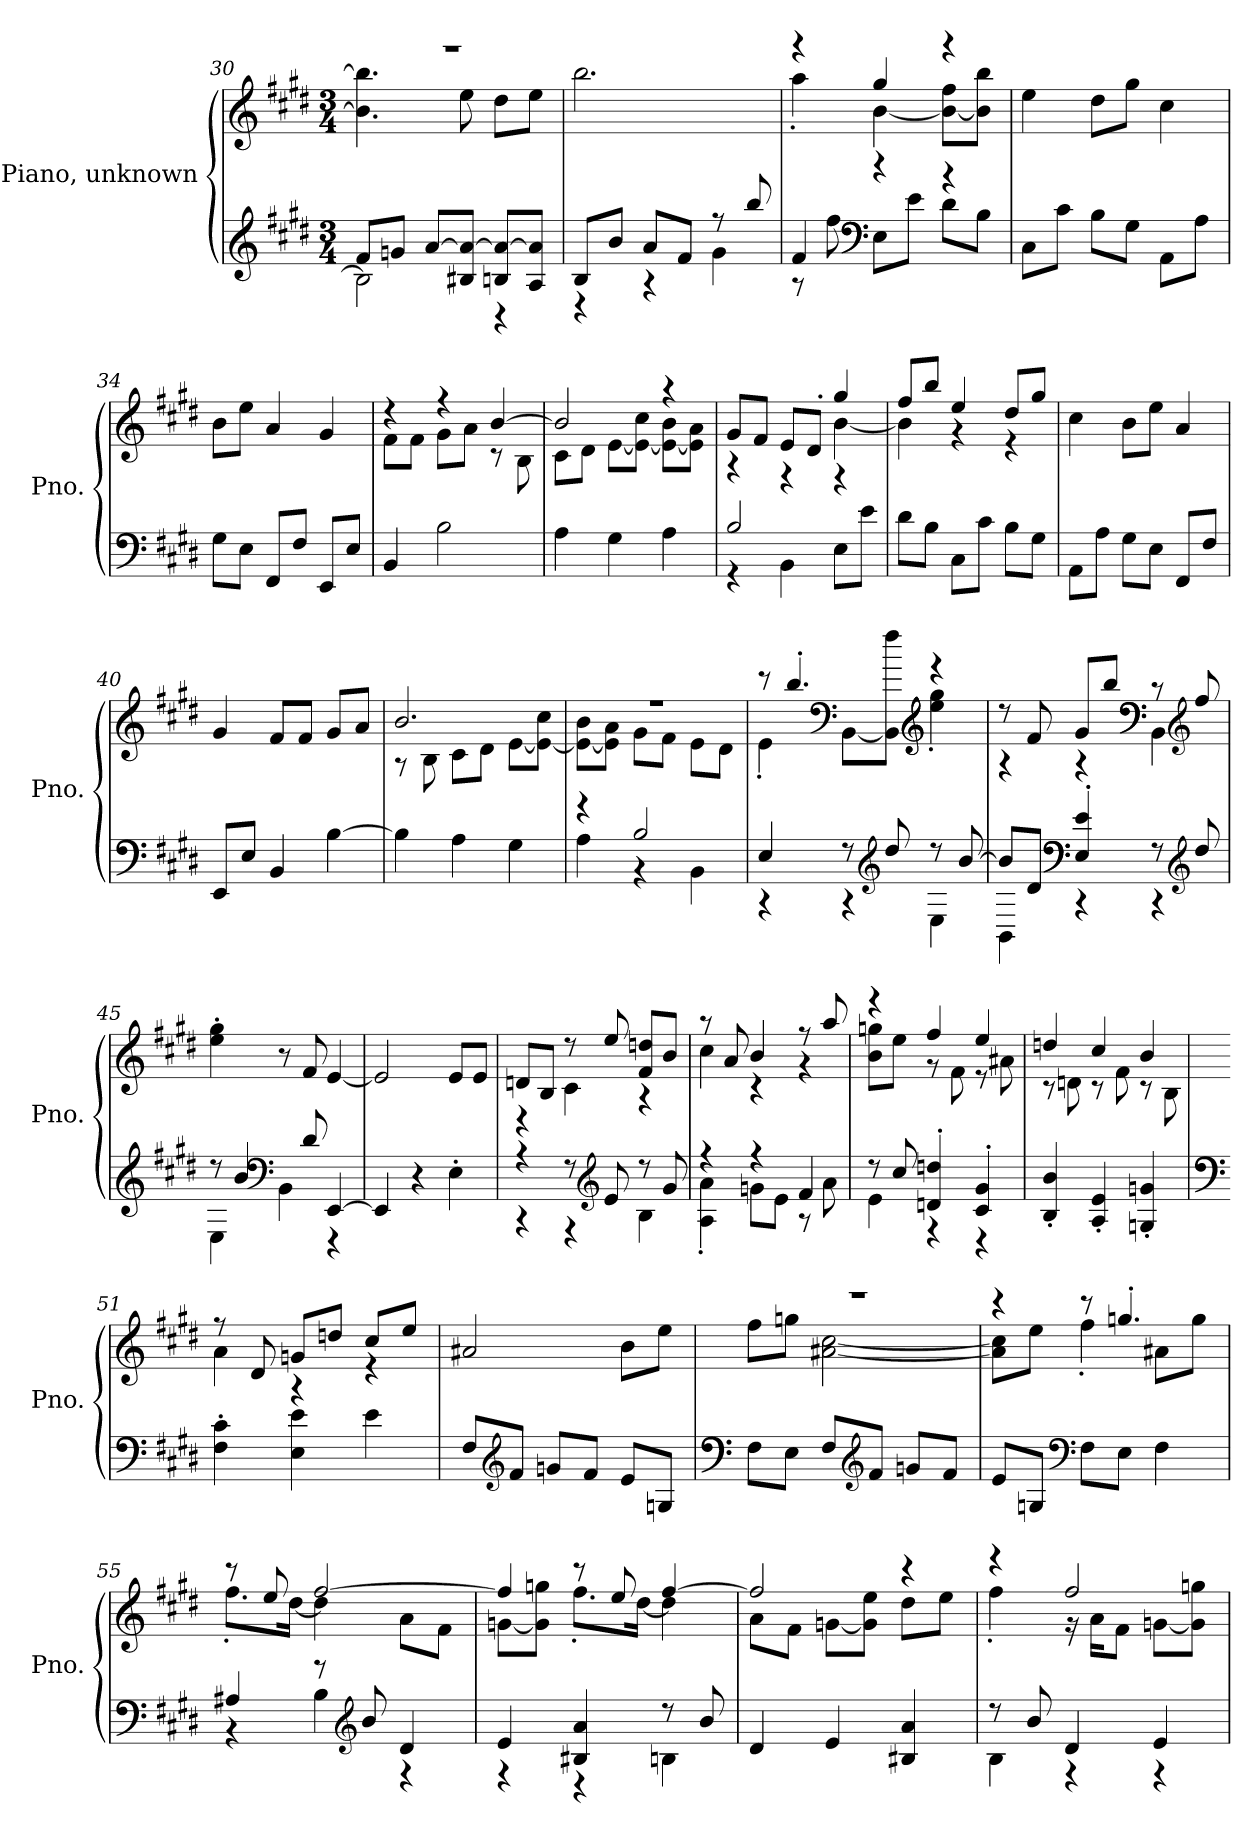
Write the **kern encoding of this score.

**kern	**kern
*part1	*part1
*staff2	*staff1
*I"Piano, unknown	*
*I'Pno.	*
!!LO:PB:g=z
*clefG2	*clefG2
*k[f#c#g#d#]	*k[f#c#g#d#]
*M3/4	*M3/4
=30	=30
*^	*^
8f#/L	2B\]	2.r	4.b\] 4.bb\]
8gn/J	.	.	.
[8a/L	.	.	.
8B#X/ 8a/_J	.	.	8ee\
8Bn/ 8a/_L	4r	.	8dd#\L
8A/ 8a/]J	.	.	8ee\J
*	*	*v	*v
=31	=31	=31
8B/L	4r	2.bb\
8b/J	.	.
8a/L	4r	.
8f#/J	.	.
8r	4g#\	.
8bb/	.	.
=32	=32	=32
*	*	*^
4f#/	8r	4r	4aa'\
.	8ff#\	.	.
*clefF4	*	*	*
4r	8E\L	4gg#/	[4b\
.	8e\J	.	.
4r	8d#\L	4r	8b\_ 8ff#\L
.	8B\J	.	8b\] 8bb\J
*v	*v	*	*
*	*v	*v
=33	=33
8C#\L	4ee\
8c#\J	.
8B\L	8dd#\L
8G#\J	8gg#\J
8AA\L	4cc#\
8A\J	.
=34	=34
8G#\L	8b\L
8E\J	8ee\J
8FF#/L	4a/
8F#/J	.
8EE/L	4g#/
8E/J	.
!!LO:LB:g=z
=35	=35
*	*^
4BB/	4r	8f#\L
.	.	8f#\J
2B\	4r	8g#\L
.	.	8a\J
.	[4b/	8r
.	.	8B\
=36	=36	=36
4A\	2b/]	8c#\L
.	.	8d#\J
4G#\	.	[8e\L
.	.	8e\_ 8cc#\J
4A\	4r	8e\_ 8b\L
.	.	8e\] 8a\J
=37	=37	=37
*^	*	*
2B/	4r	8g#/L	4r
.	.	8f#/J	.
.	4BB\	8e/L	4r
.	.	8d#'/J	.
4r	8E\L	4gg#/	[4b\
.	8e\J	.	.
*v	*v	*	*
=38	=38	=38
8d#\L	8ff#/L	4b\]
8B\J	8bb/J	.
8C#\L	4ee/	4r
8c#\J	.	.
8B\L	8dd#/L	4r
8G#\J	8gg#/J	.
*	*v	*v
=39	=39
8AA\L	4cc#\
8A\J	.
8G#\L	8b\L
8E\J	8ee\J
8FF#/L	4a/
8F#/J	.
=40	=40
8EE/L	4g#/
8E/J	.
4BB/	8f#/L
.	8f#/J
[4B\	8g#/L
.	8a/J
!!LO:LB:g=z
=41	=41
*	*^
4B\]	2.b/	8r
.	.	8B\
4A\	.	8c#\L
.	.	8d#\J
4G#\	.	[8e\L
.	.	8e\_ 8cc#\J
=42	=42	=42
*^	*	*
4r	4A\	2.r	8e\_ 8b\L
.	.	.	8e\] 8a\J
2B/	4r	.	8g#\L
.	.	.	8f#\J
.	4BB\	.	8e\L
.	.	.	8d#\J
=43	=43	=43	=43
4E/	4r	8r	4e'\
.	.	4.bb'/	.
*	*	*clefF4	*
8r	4r	.	[8BB\L
*clefG2	*	*	*
8dd#/	.	.	8BB\] 8ff#\J
*	*	*clefG2	*
8r	4E\	4r	4ee\' 4gg#\'
[8b/	.	.	.
=44	=44	=44	=44
8b/L]	4BB\	8r	4r
8d#/J	.	8f#/	.
*clefF4	*	*	*
4E/' 4e/'	4r	8g#/L	4r
.	.	8bb/J	.
*	*	*clefF4	*
8r	4r	8r	4BB\
*clefG2	*	*clefG2	*
8dd#/	.	8ff#/	.
*	*	*v	*v
!!LO:LB:g=z
=45	=45	=45
8r	4E\	4ee\' 4gg#\'
4b/	.	.
*clefF4	*	*
.	4BB\	8r
8d#/	.	8f#/
[4EE/	4r	[4e/
*v	*v	*
=46	=46
4EE/]	2e/]
4r	.
4E'\	8e/L
.	8e/J
=47	=47
*^	*^
4r	4r	8dn/L	4r
.	.	8B/J	.
8r	4r	8r	4c#\
*clefG2	*	*	*
8e/	.	8ee/	.
8r	4B\	8f#/ 8ddn/L	4r
8g#/	.	8b/J	.
=48	=48	=48	=48
4r	4A\' 4a\'	8r	4cc#\
.	.	8a/	.
4r	8gn\L	4b/	4r
.	8e\J	.	.
4f#/	8r	8r	4r
.	8a\	8aa/	.
=49	=49	=49	=49
8r	4e\	4r	8b\ 8ggn\L
8cc#/	.	.	8ee\J
4dn/' 4ddn/'	4r	4ff#/	8r
.	.	.	8f#\
4c#/' 4g#/'	4r	4ee/	8r
.	.	.	8a#X\
*v	*v	*	*
!!LO:LB:g=z	!!
=50	=50	=50
4B/' 4b/'	4ddn/	8r
.	.	8dn\
4A/' 4e/'	4cc#/	8r
.	.	8f#\
4Gn/' 4gn/'	4b/	8r
.	.	8B\
=51	=51	=51
*clefF4	*	*
4F#\' 4c#\'	8r	4a\
.	8d#/	.
4E\ 4e\	8gn/L	4r
.	8ddn/J	.
4e\	8cc#/L	4r
.	8ee/J	.
*	*v	*v
=52	=52
8F#/L	2a#X/
*clefG2	*
8f#/J	.
8gn/L	.
8f#/J	.
8e/L	8b\L
8Gn/J	8ee\J
=53	=53
*clefF4	*
*	*^
8F#\L	2.r	8ff#\L
8E\J	.	8ggn\J
8F#/L	.	[2a#X\ [2cc#\
*clefG2	*	*
8f#/J	.	.
8gn/L	.	.
8f#/J	.	.
!!LO:LB:g=z	!!
=54	=54	=54
8e/L	4r	8a#\] 8cc#\]L
8Gn/J	.	8ee\J
*clefF4	*	*
8F#\L	8r	4ff#'\
8E\J	4.ggn'/	.
4F#\	.	8a#X\L
.	.	8gg\J
=55	=55	=55
*^	*	*
4A#X/	4r	8r	8.ff#'\L
.	.	8ee/	.
.	.	.	[16dd#\Jk
8r	4B\	[2ff#/	4dd#\]
*clefG2	*	*	*
8b/	.	.	.
4d#/	4r	.	8a\L
.	.	.	8f#\J
=56	=56	=56	=56
4e/	4r	4ff#/]	[8gn\L
.	.	.	8g\] 8ggn\J
4B#X/ 4a/	4r	8r	8.ff#'\L
.	.	8ee/	.
.	.	.	[16dd#\Jk
8r	4Bn\	[4ff#/	4dd#\]
8b/	.	.	.
*v	*v	*	*
=57	=57	=57
4d#/	2ff#/]	8a\L
.	.	8f#\J
4e/	.	[8gn\L
.	.	8g\] 8ee\J
4B#X/ 4a/	4r	8dd#\L
.	.	8ee\J
!!LO:PB:g=z	!!
=58	=58	=58
*^	*	*
8r	4B\	4r	4ff#'\
8b/	.	.	.
4d#/	4r	2ff#/	16r
.	.	.	16a\KL
.	.	.	8f#\J
4e/	4r	.	[8gn\L
.	.	.	8g\] 8ggn\J
*v	*v	*	*
*	*v	*v
=	=
*-	*-
